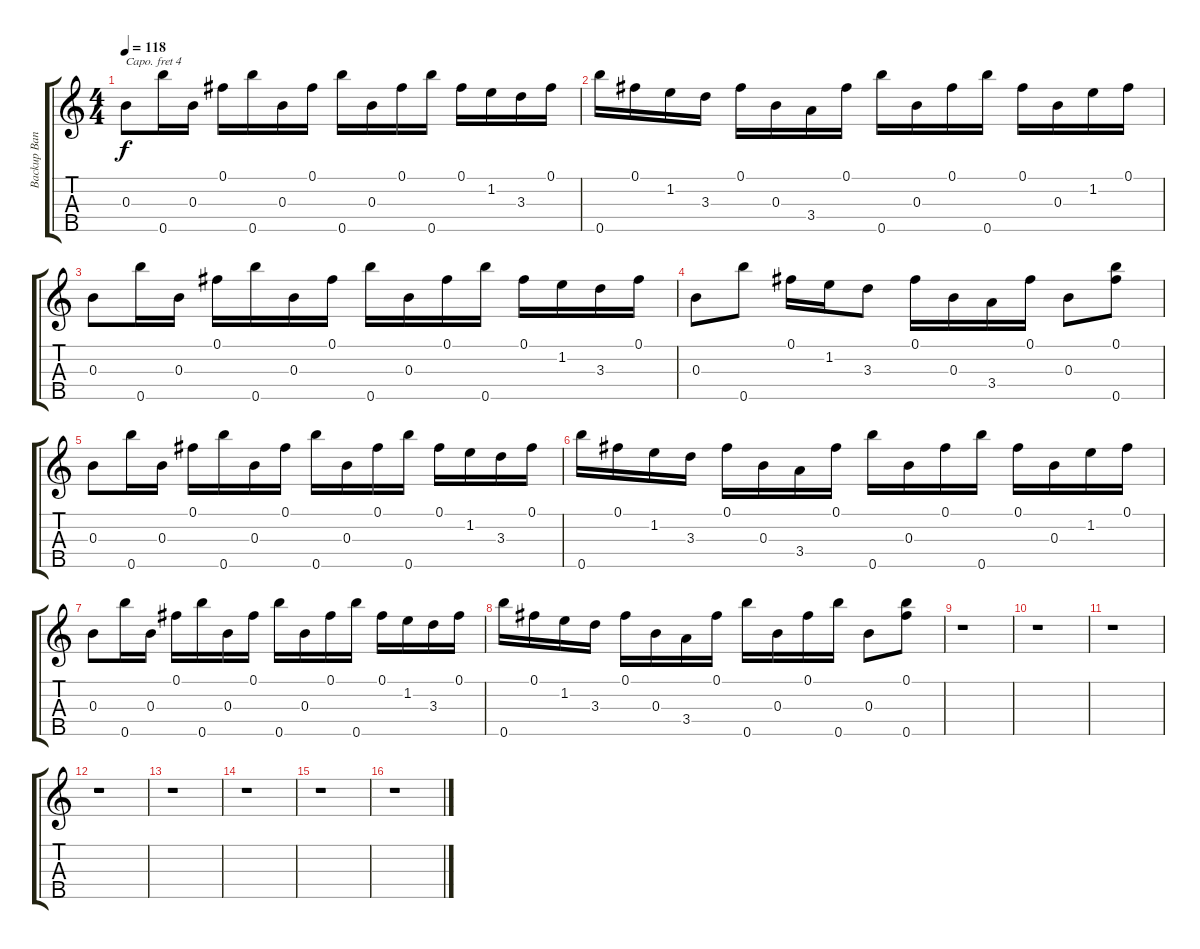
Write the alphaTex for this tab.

\track ("Backup Banjo" "Backup Ban") {instrument banjo}
\staff {score tabs}
\capo 4
\tuning (D4 B3 G3 D3 G4) {hide}
\displaytranspose 12
\ts (4 4)
\tempo 118
\clef g2
\ks c
0.3.8{dy f} 0.5.16 0.3.16 0.1.16 0.5.16 0.3.16 0.1.16 0.5.16 0.3.16 0.1.16 0.5.16 0.1.16 1.2.16 3.3.16 0.1.16 |
0.5.16 0.1.16 1.2.16 3.3.16 0.1.16 0.3.16 3.4.16 0.1.16 0.5.16 0.3.16 0.1.16 0.5.16 0.1.16 0.3.16 1.2.16 0.1.16 |
0.3.8 0.5.16 0.3.16 0.1.16 0.5.16 0.3.16 0.1.16 0.5.16 0.3.16 0.1.16 0.5.16 0.1.16 1.2.16 3.3.16 0.1.16 |
0.3.8 0.5.8 0.1.16 1.2.16 3.3.8 0.1.16 0.3.16 3.4.16 0.1.16 0.3.8 (0.1 0.5).8 |
0.3.8 0.5.16 0.3.16 0.1.16 0.5.16 0.3.16 0.1.16 0.5.16 0.3.16 0.1.16 0.5.16 0.1.16 1.2.16 3.3.16 0.1.16 |
0.5.16 0.1.16 1.2.16 3.3.16 0.1.16 0.3.16 3.4.16 0.1.16 0.5.16 0.3.16 0.1.16 0.5.16 0.1.16 0.3.16 1.2.16 0.1.16 |
0.3.8 0.5.16 0.3.16 0.1.16 0.5.16 0.3.16 0.1.16 0.5.16 0.3.16 0.1.16 0.5.16 0.1.16 1.2.16 3.3.16 0.1.16 |
0.5.16 0.1.16 1.2.16 3.3.16 0.1.16 0.3.16 3.4.16 0.1.16 0.5.16 0.3.16 0.1.16 0.5.16 0.3.8 (0.1 0.5).8 |
r.1 |
r.1 |
r.1 |
r.1 |
r.1 |
r.1 |
r.1 |
r.1
